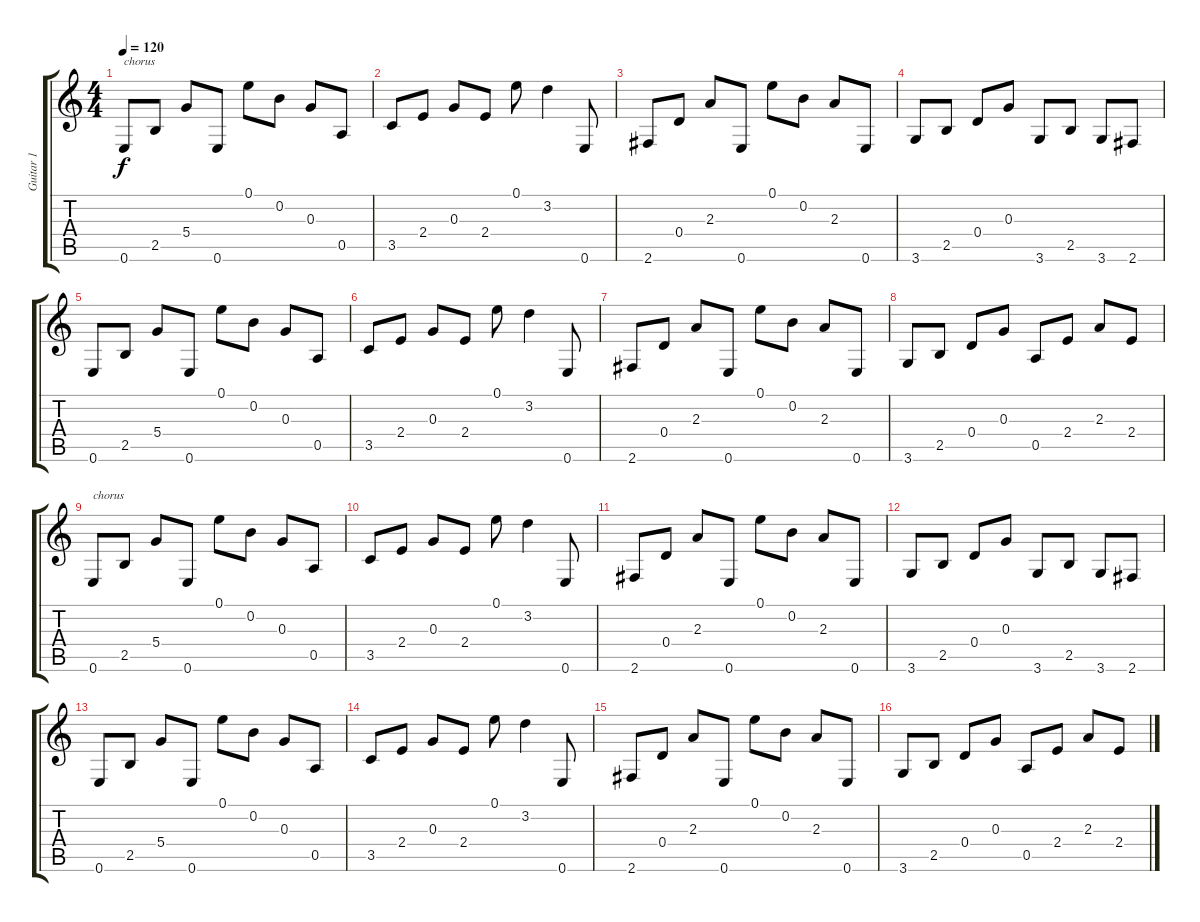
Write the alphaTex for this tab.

\track ("Guitar 1" "Guitar 1") {instrument acousticguitarsteel}
\staff {score tabs}
\tuning (E4 B3 G3 D3 A2 E2) {hide}
\ts (4 4)
\tempo 120
\clef g2
\ks c
0.6.8{txt "chorus" dy f} 2.5.8 5.4.8 0.6.8 0.1.8 0.2.8 0.3.8 0.5.8 |
3.5.8 2.4.8 0.3.8 2.4.8 0.1.8 3.2.4 0.6.8 |
2.6.8 0.4.8 2.3.8 0.6.8 0.1.8 0.2.8 2.3.8 0.6.8 |
3.6.8 2.5.8 0.4.8 0.3.8 3.6.8 2.5.8 3.6.8 2.6.8 |
0.6.8 2.5.8 5.4.8 0.6.8 0.1.8 0.2.8 0.3.8 0.5.8 |
3.5.8 2.4.8 0.3.8 2.4.8 0.1.8 3.2.4 0.6.8 |
2.6.8 0.4.8 2.3.8 0.6.8 0.1.8 0.2.8 2.3.8 0.6.8 |
3.6.8 2.5.8 0.4.8 0.3.8 0.5.8 2.4.8 2.3.8 2.4.8 |
0.6.8{txt "chorus"} 2.5.8 5.4.8 0.6.8 0.1.8 0.2.8 0.3.8 0.5.8 |
3.5.8 2.4.8 0.3.8 2.4.8 0.1.8 3.2.4 0.6.8 |
2.6.8 0.4.8 2.3.8 0.6.8 0.1.8 0.2.8 2.3.8 0.6.8 |
3.6.8 2.5.8 0.4.8 0.3.8 3.6.8 2.5.8 3.6.8 2.6.8 |
0.6.8 2.5.8 5.4.8 0.6.8 0.1.8 0.2.8 0.3.8 0.5.8 |
3.5.8 2.4.8 0.3.8 2.4.8 0.1.8 3.2.4 0.6.8 |
2.6.8 0.4.8 2.3.8 0.6.8 0.1.8 0.2.8 2.3.8 0.6.8 |
3.6.8 2.5.8 0.4.8 0.3.8 0.5.8 2.4.8 2.3.8 2.4.8
